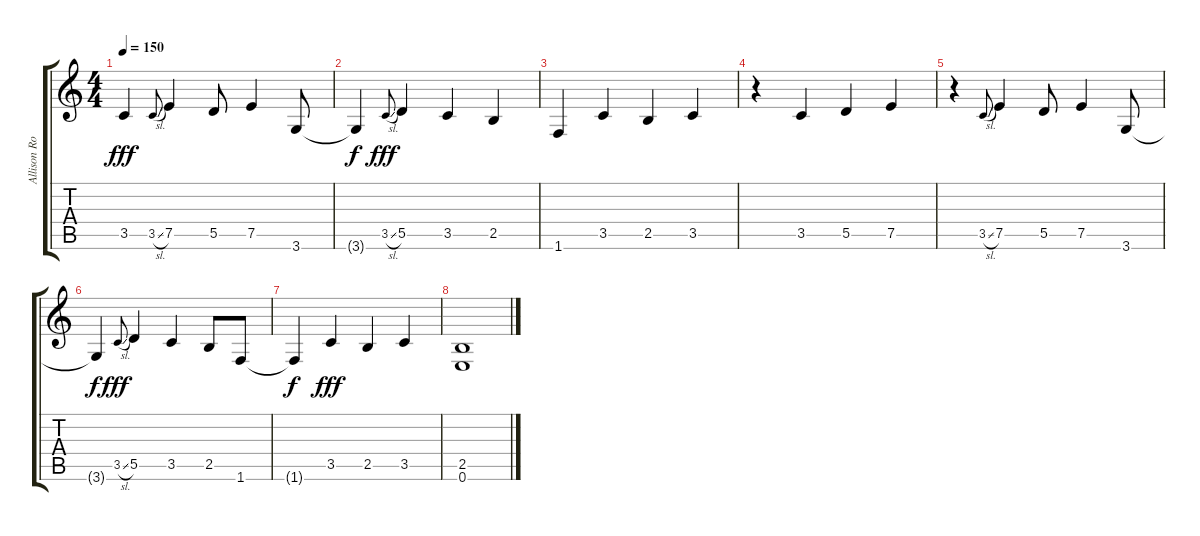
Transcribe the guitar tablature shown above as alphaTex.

\track ("Allison Robertson (Lead)" "Allison Ro") {instrument distortionguitar}
\staff {score tabs}
\tuning (E4 B3 G3 D3 A2 E2) {hide}
\ts (4 4)
\tempo 150
\clef g2
\ks c
3.5{t}.4{dy fff} 3.5{sl}.8{gr onbeat} 7.5.4 5.5.8 7.5.4 3.6.8 |
3.6{t}.4{dy f} 3.5{sl}.8{gr onbeat dy fff} 5.5.4 3.5.4 2.5.4 |
1.6.4 3.5.4 2.5.4 3.5.4 |
r.4 3.5.4 5.5.4 7.5.4 |
r.4 3.5{sl}.8{gr onbeat} 7.5.4 5.5.8 7.5.4 3.6.8 |
3.6{t}.4{dy f} 3.5{sl}.8{gr onbeat dy fff} 5.5.4 3.5.4 2.5.8 1.6.8 |
1.6{t}.4{dy f} 3.5.4{dy fff} 2.5.4 3.5.4 |
(2.5 0.6).1
